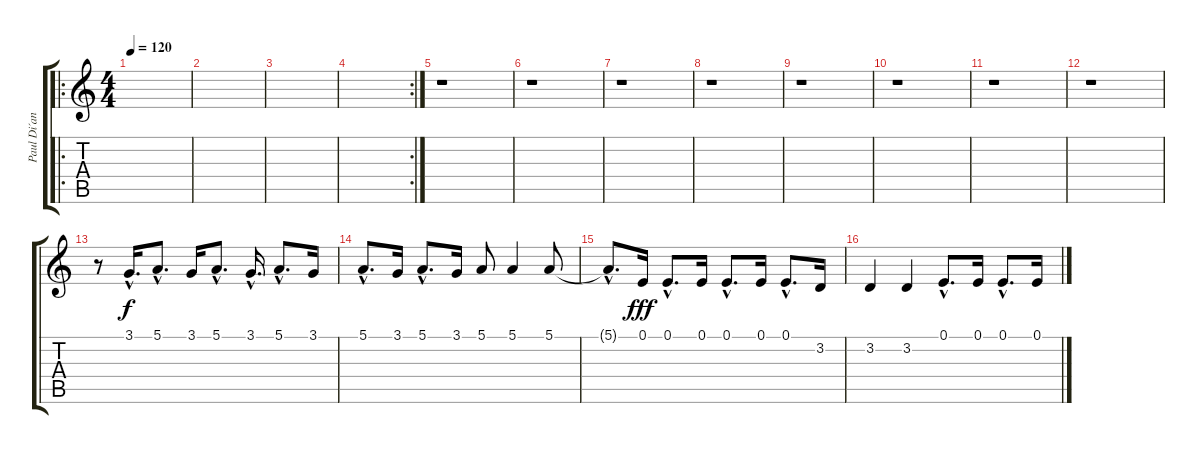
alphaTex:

\track ("Paul Di´anno" "Paul Di´an") {instrument choiraahs}
\staff {score tabs}
\tuning (E4 B3 G3 D3 A2 E2) {hide}
\ro
\ts (4 4)
\tempo 120
\clef g2
\ks c
|
|
|
\rc 2
|
r.1 |
r.1 |
r.1 |
r.1 |
r.1 |
r.1 |
r.1 |
r.1 |
r.8 3.1{hac}.16{d} 5.1{hac}.8{d} 3.1.16 5.1{hac}.8{d} 3.1{hac}.16{d} 5.1{hac}.8{d} 3.1.16 |
5.1{hac}.8{d} 3.1.16 5.1{hac}.8{d} 3.1.16 5.1.8 5.1.4 5.1.8 |
5.1{hac t}.8{d dy f} 0.1.16{dy fff} 0.1{hac}.8{d} 0.1.16 0.1{hac}.8{d} 0.1.16 0.1{hac}.8{d} 3.2.16 |
3.2.4 3.2.4 0.1{hac}.8{d} 0.1.16 0.1{hac}.8{d} 0.1.16
